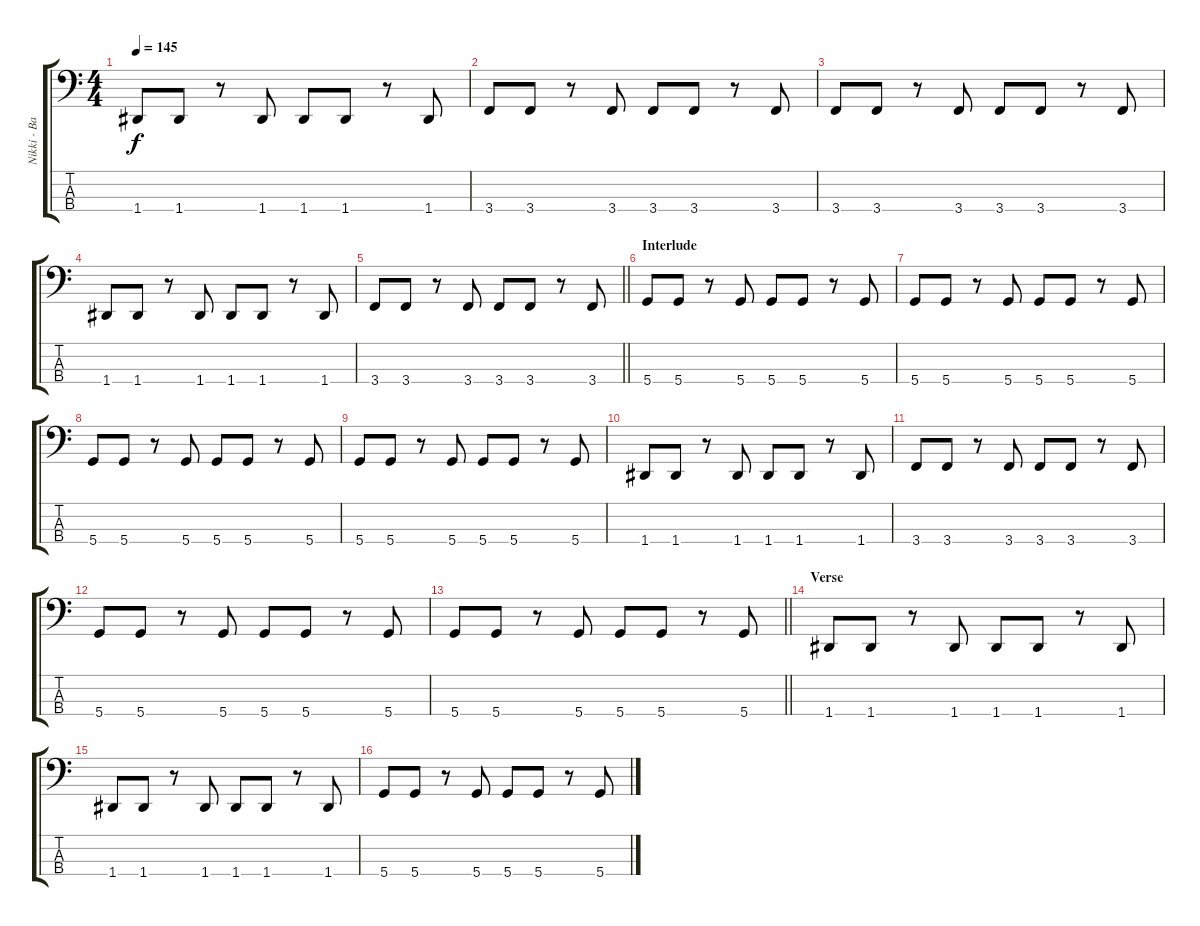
\track ("Nikki - Bass" "Nikki - Ba") {instrument electricbasspick}
\staff {score tabs}
\tuning (G2 D2 A1 D1) {hide}
\ts (4 4)
\tempo 145
\clef f4
\ks c
1.4.8{dy f} 1.4.8 r.8 1.4.8 1.4.8 1.4.8 r.8 1.4.8 |
3.4.8 3.4.8 r.8 3.4.8 3.4.8 3.4.8 r.8 3.4.8 |
3.4.8 3.4.8 r.8 3.4.8 3.4.8 3.4.8 r.8 3.4.8 |
1.4.8 1.4.8 r.8 1.4.8 1.4.8 1.4.8 r.8 1.4.8 |
\barLineRight lightlight
3.4.8 3.4.8 r.8 3.4.8 3.4.8 3.4.8 r.8 3.4.8 |
\section ("" "Interlude")
5.4.8 5.4.8 r.8 5.4.8 5.4.8 5.4.8 r.8 5.4.8 |
5.4.8 5.4.8 r.8 5.4.8 5.4.8 5.4.8 r.8 5.4.8 |
5.4.8 5.4.8 r.8 5.4.8 5.4.8 5.4.8 r.8 5.4.8 |
5.4.8 5.4.8 r.8 5.4.8 5.4.8 5.4.8 r.8 5.4.8 |
1.4.8 1.4.8 r.8 1.4.8 1.4.8 1.4.8 r.8 1.4.8 |
3.4.8 3.4.8 r.8 3.4.8 3.4.8 3.4.8 r.8 3.4.8 |
5.4.8 5.4.8 r.8 5.4.8 5.4.8 5.4.8 r.8 5.4.8 |
\barLineRight lightlight
5.4.8 5.4.8 r.8 5.4.8 5.4.8 5.4.8 r.8 5.4.8 |
\section ("" "Verse")
1.4.8 1.4.8 r.8 1.4.8 1.4.8 1.4.8 r.8 1.4.8 |
1.4.8 1.4.8 r.8 1.4.8 1.4.8 1.4.8 r.8 1.4.8 |
5.4.8 5.4.8 r.8 5.4.8 5.4.8 5.4.8 r.8 5.4.8
